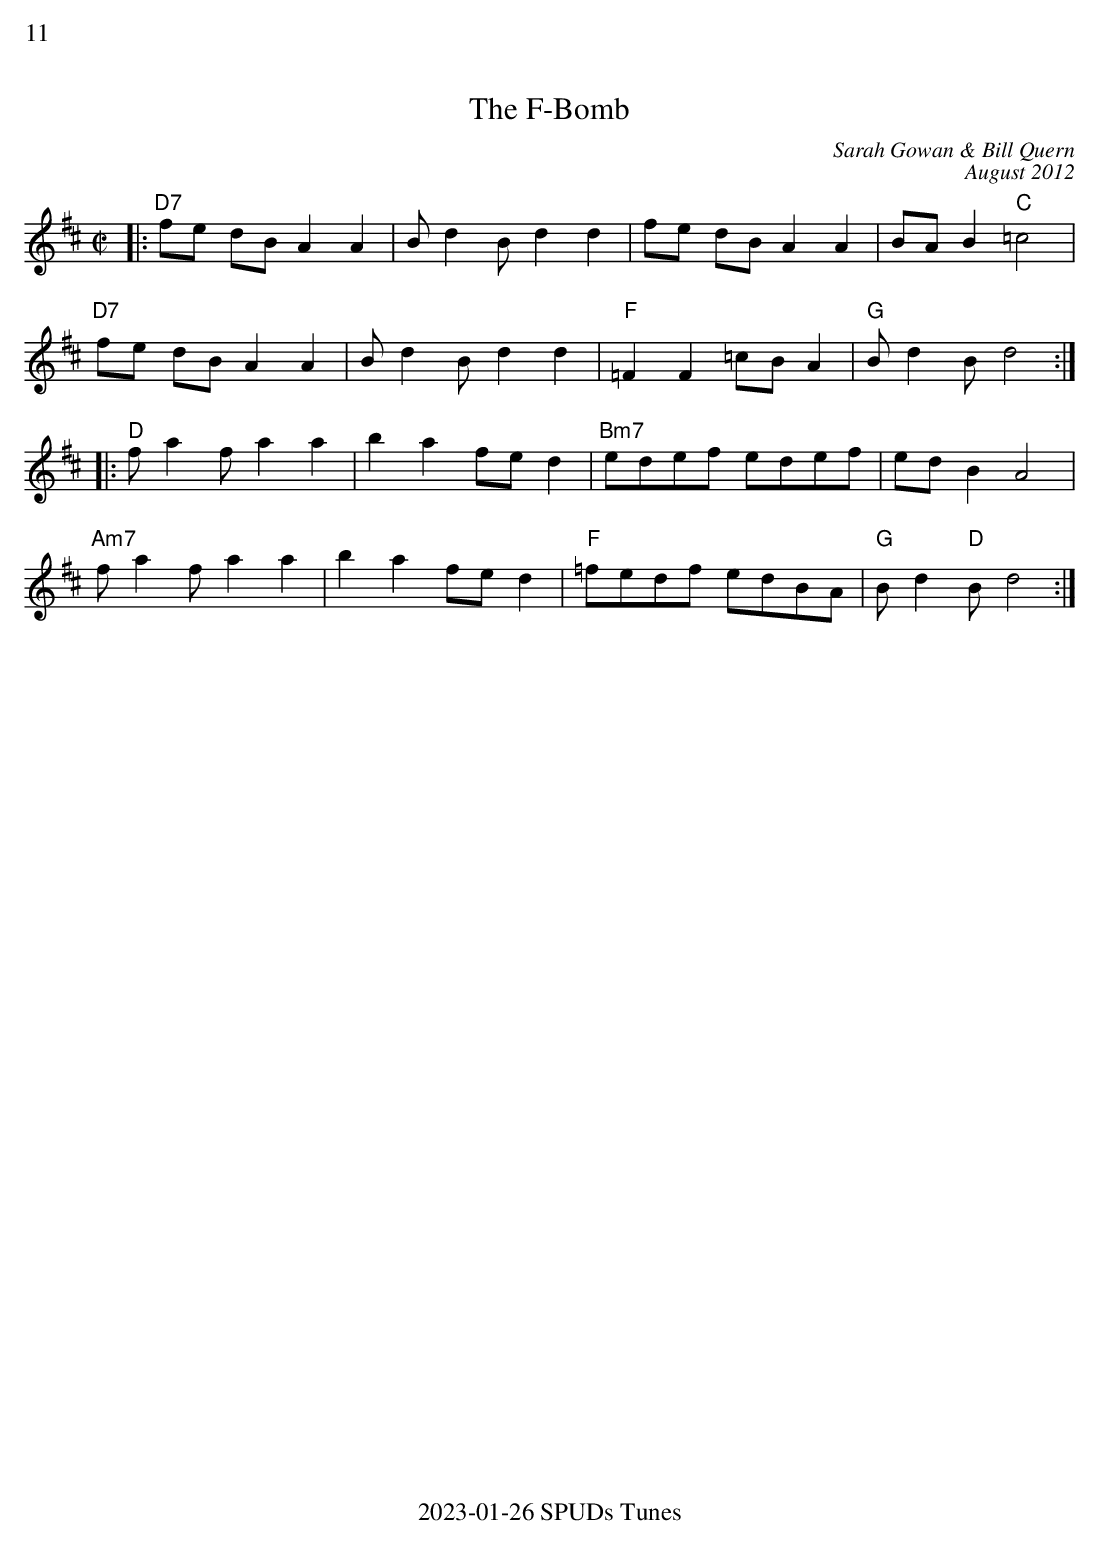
X:1
%%text 11
T:F-Bomb, The
C:Sarah Gowan & Bill Quern
C:August 2012
M:C|
L:1/8
K:D
|:"D7"fe dB A2A2|Bd2 Bd2d2|fe dBA2A2|BAB2"C"=c4|
"D7"fe dB A2A2|Bd2 Bd2d2|"F"=F2F2=cBA2|"G"Bd2 Bd4:|
|:"D"fa2fa2a2|b2a2 fed2|"Bm7"edef edef|edB2 A4|
"Am7"fa2fa2a2|b2a2 fed2|"F"=fedf edBA|"G"Bd2 "D"Bd4:|
